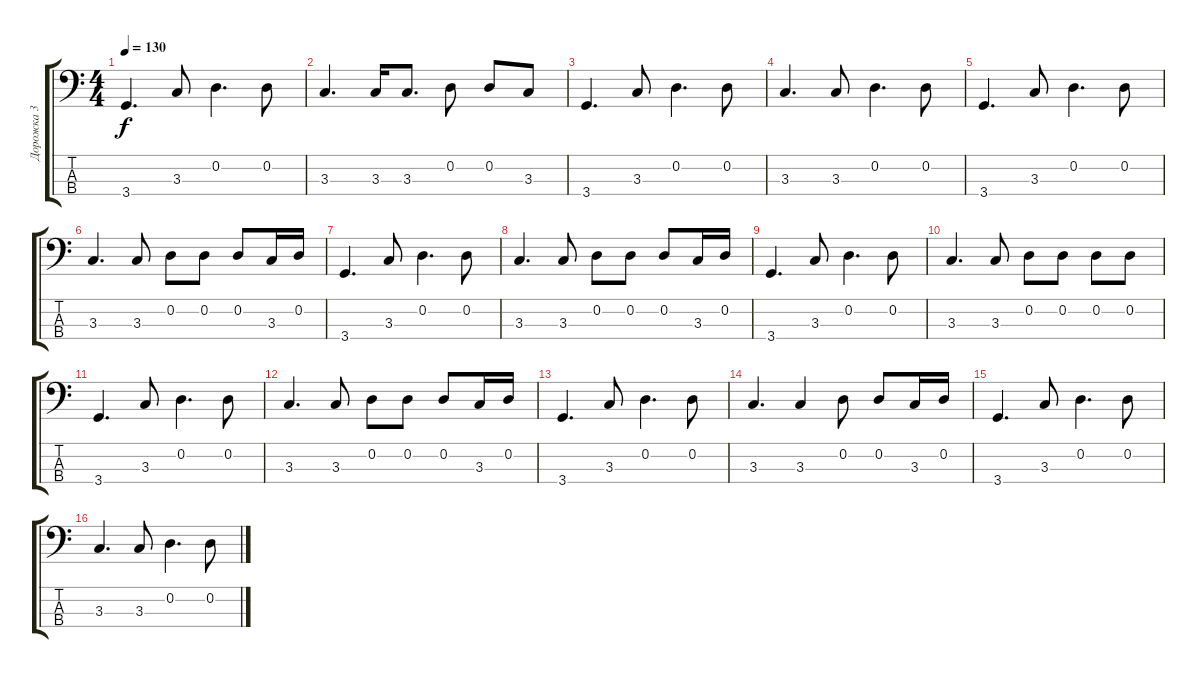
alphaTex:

\track ("Дорожка 3" "Дорожка 3") {instrument electricbassfinger}
\staff {score tabs}
\tuning (G2 D2 A1 E1) {hide}
\ts (4 4)
\tempo 130
\clef f4
\ks c
3.4.4{d dy f} 3.3.8 0.2.4{d} 0.2.8 |
3.3.4{d} 3.3.16 3.3.8{d} 0.2.8 0.2.8 3.3.8 |
3.4.4{d} 3.3.8 0.2.4{d} 0.2.8 |
3.3.4{d} 3.3.8 0.2.4{d} 0.2.8 |
3.4.4{d} 3.3.8 0.2.4{d} 0.2.8 |
3.3.4{d} 3.3.8 0.2.8 0.2.8 0.2.8 3.3.16 0.2.16 |
3.4.4{d} 3.3.8 0.2.4{d} 0.2.8 |
3.3.4{d} 3.3.8 0.2.8 0.2.8 0.2.8 3.3.16 0.2.16 |
3.4.4{d} 3.3.8 0.2.4{d} 0.2.8 |
3.3.4{d} 3.3.8 0.2.8 0.2.8 0.2.8 0.2.8 |
3.4.4{d} 3.3.8 0.2.4{d} 0.2.8 |
3.3.4{d} 3.3.8 0.2.8 0.2.8 0.2.8 3.3.16 0.2.16 |
3.4.4{d} 3.3.8 0.2.4{d} 0.2.8 |
3.3.4{d} 3.3.4 0.2.8 0.2.8 3.3.16 0.2.16 |
3.4.4{d} 3.3.8 0.2.4{d} 0.2.8 |
3.3.4{d} 3.3.8 0.2.4{d} 0.2.8
